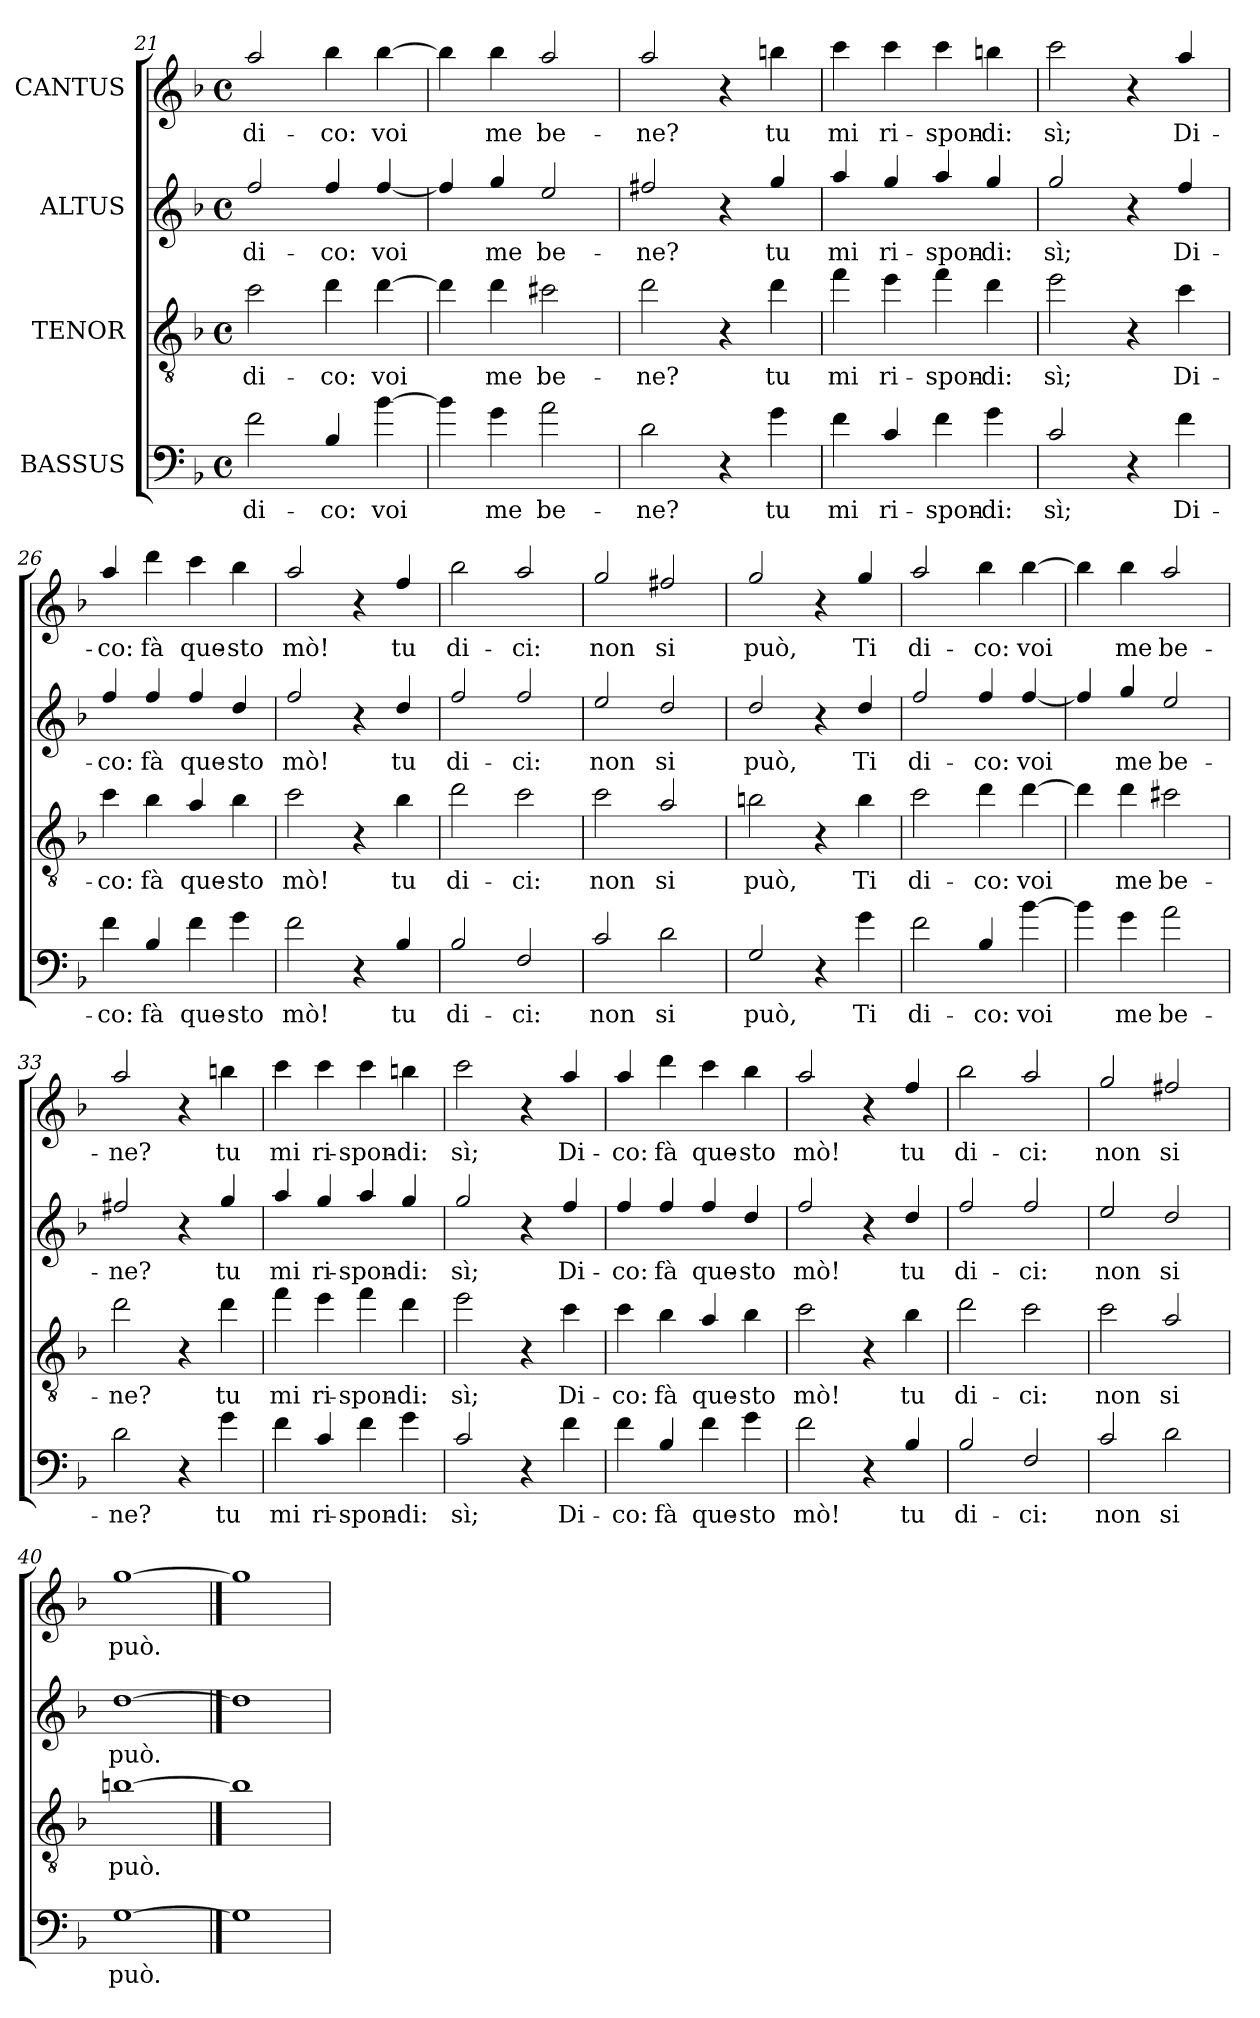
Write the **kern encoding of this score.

**kern	**text	**kern	**text	**kern	**text	**kern	**text
*part4	*part4	*part3	*part3	*part2	*part2	*part1	*part1
*staff4	*staff4	*staff3	*staff3	*staff2	*staff2	*staff1	*staff1
*I"BASSUS	*	*I"TENOR	*	*I"ALTUS	*	*I"CANTUS	*
*clefF4	*	*clefGv2	*	*clefG2	*	*clefG2	*
*ITrd12c21	*	*ITrd12c21	*	*ITrd12c21	*	*ITrd12c21	*
*k[b-]	*	*k[b-]	*	*k[b-]	*	*k[b-]	*
*F:	*	*F:	*	*F:	*	*F:	*
*M4/4	*	*M4/4	*	*M4/4	*	*M4/4	*
*met(c)	*	*met(c)	*	*met(c)	*	*met(c)	*
=21	=21	=21	=21	=21	=21	=21	=21
2F\	di-	2c\	di-	2f/	di-	2a/	di-
4BB-/	-co:	4d\	-co:	4f/	-co:	4b-\	-co:
[4B-\	voi	[4d\	voi	[4f/	voi	[4b-\	voi
=22	=22	=22	=22	=22	=22	=22	=22
4B-\]	.	4d\]	.	4f/]	.	4b-\]	.
4G\	me	4d\	me	4g/	me	4b-\	me
2A\	be-	2c#X\	be-	2e/	be-	2a/	be-
=23	=23	=23	=23	=23	=23	=23	=23
2D\	-ne?	2d\	-ne?	2f#X/	-ne?	2a/	-ne?
4r	.	4r	.	4r	.	4r	.
4G\	tu	4d\	tu	4g/	tu	4bn\	tu
=24	=24	=24	=24	=24	=24	=24	=24
4F\	mi	4f\	mi	4a/	mi	4cc\	mi
4C/	ri-	4e\	ri-	4g/	ri-	4cc\	ri-
4F\	-spon-	4f\	-spon-	4a/	-spon-	4cc\	-spon-
4G\	-di:	4d\	-di:	4g/	-di:	4bn\	-di:
=25	=25	=25	=25	=25	=25	=25	=25
2C/	sì;	2e\	sì;	2g/	sì;	2cc\	sì;
4r	.	4r	.	4r	.	4r	.
4F\	Di-	4c\	Di-	4f/	Di-	4a/	Di-
=26	=26	=26	=26	=26	=26	=26	=26
4F\	-co:	4c\	-co:	4f/	-co:	4a/	-co:
4BB-/	fà	4B-\	fà	4f/	fà	4dd\	fà
4F\	que-	4A/	que-	4f/	que-	4cc\	que-
4G\	-sto	4B-\	-sto	4d/	-sto	4b-\	-sto
!!LO:LB:g=z
=27	=27	=27	=27	=27	=27	=27	=27
2F\	mò!	2c\	mò!	2f/	mò!	2a/	mò!
4r	.	4r	.	4r	.	4r	.
4BB-/	tu	4B-\	tu	4d/	tu	4f/	tu
=28	=28	=28	=28	=28	=28	=28	=28
2BB-/	di-	2d\	di-	2f/	di-	2b-\	di-
2FF/	-ci:	2c\	-ci:	2f/	-ci:	2a/	-ci:
=29	=29	=29	=29	=29	=29	=29	=29
2C/	non	2c\	non	2e/	non	2g/	non
2D\	si	2A/	si	2d/	si	2f#X/	si
=30	=30	=30	=30	=30	=30	=30	=30
2GG/	può,	2Bn\	può,	2d/	può,	2g/	può,
4r	.	4r	.	4r	.	4r	.
4G\	Ti	4B\	Ti	4d/	Ti	4g/	Ti
=31	=31	=31	=31	=31	=31	=31	=31
2F\	di-	2c\	di-	2f/	di-	2a/	di-
4BB-/	-co:	4d\	-co:	4f/	-co:	4b-\	-co:
[4B-\	voi	[4d\	voi	[4f/	voi	[4b-\	voi
=32	=32	=32	=32	=32	=32	=32	=32
4B-\]	.	4d\]	.	4f/]	.	4b-\]	.
4G\	me	4d\	me	4g/	me	4b-\	me
2A\	be-	2c#X\	be-	2e/	be-	2a/	be-
=33	=33	=33	=33	=33	=33	=33	=33
2D\	-ne?	2d\	-ne?	2f#X/	-ne?	2a/	-ne?
4r	.	4r	.	4r	.	4r	.
4G\	tu	4d\	tu	4g/	tu	4bn\	tu
!!LO:LB:g=z
=34	=34	=34	=34	=34	=34	=34	=34
4F\	mi	4f\	mi	4a/	mi	4cc\	mi
4C/	ri-	4e\	ri-	4g/	ri-	4cc\	ri-
4F\	-spon-	4f\	-spon-	4a/	-spon-	4cc\	-spon-
4G\	-di:	4d\	-di:	4g/	-di:	4bn\	-di:
=35	=35	=35	=35	=35	=35	=35	=35
2C/	sì;	2e\	sì;	2g/	sì;	2cc\	sì;
4r	.	4r	.	4r	.	4r	.
4F\	Di-	4c\	Di-	4f/	Di-	4a/	Di-
=36	=36	=36	=36	=36	=36	=36	=36
4F\	-co:	4c\	-co:	4f/	-co:	4a/	-co:
4BB-/	fà	4B-\	fà	4f/	fà	4dd\	fà
4F\	que-	4A/	que-	4f/	que-	4cc\	que-
4G\	-sto	4B-\	-sto	4d/	-sto	4b-\	-sto
=37	=37	=37	=37	=37	=37	=37	=37
2F\	mò!	2c\	mò!	2f/	mò!	2a/	mò!
4r	.	4r	.	4r	.	4r	.
4BB-/	tu	4B-\	tu	4d/	tu	4f/	tu
=38	=38	=38	=38	=38	=38	=38	=38
2BB-/	di-	2d\	di-	2f/	di-	2b-\	di-
2FF/	-ci:	2c\	-ci:	2f/	-ci:	2a/	-ci:
=39	=39	=39	=39	=39	=39	=39	=39
2C/	non	2c\	non	2e/	non	2g/	non
2D\	si	2A/	si	2d/	si	2f#X/	si
=40	=40	=40	=40	=40	=40	=40	=40
[1GG	può.	[1Bn	può.	[1d	può.	[1g	può.
==41	==41	==41	==41	==41	==41	==41	==41
1GG]	.	1B]	.	1d]	.	1g]	.
=	=	=	=	=	=	=	=
*-	*-	*-	*-	*-	*-	*-	*-
